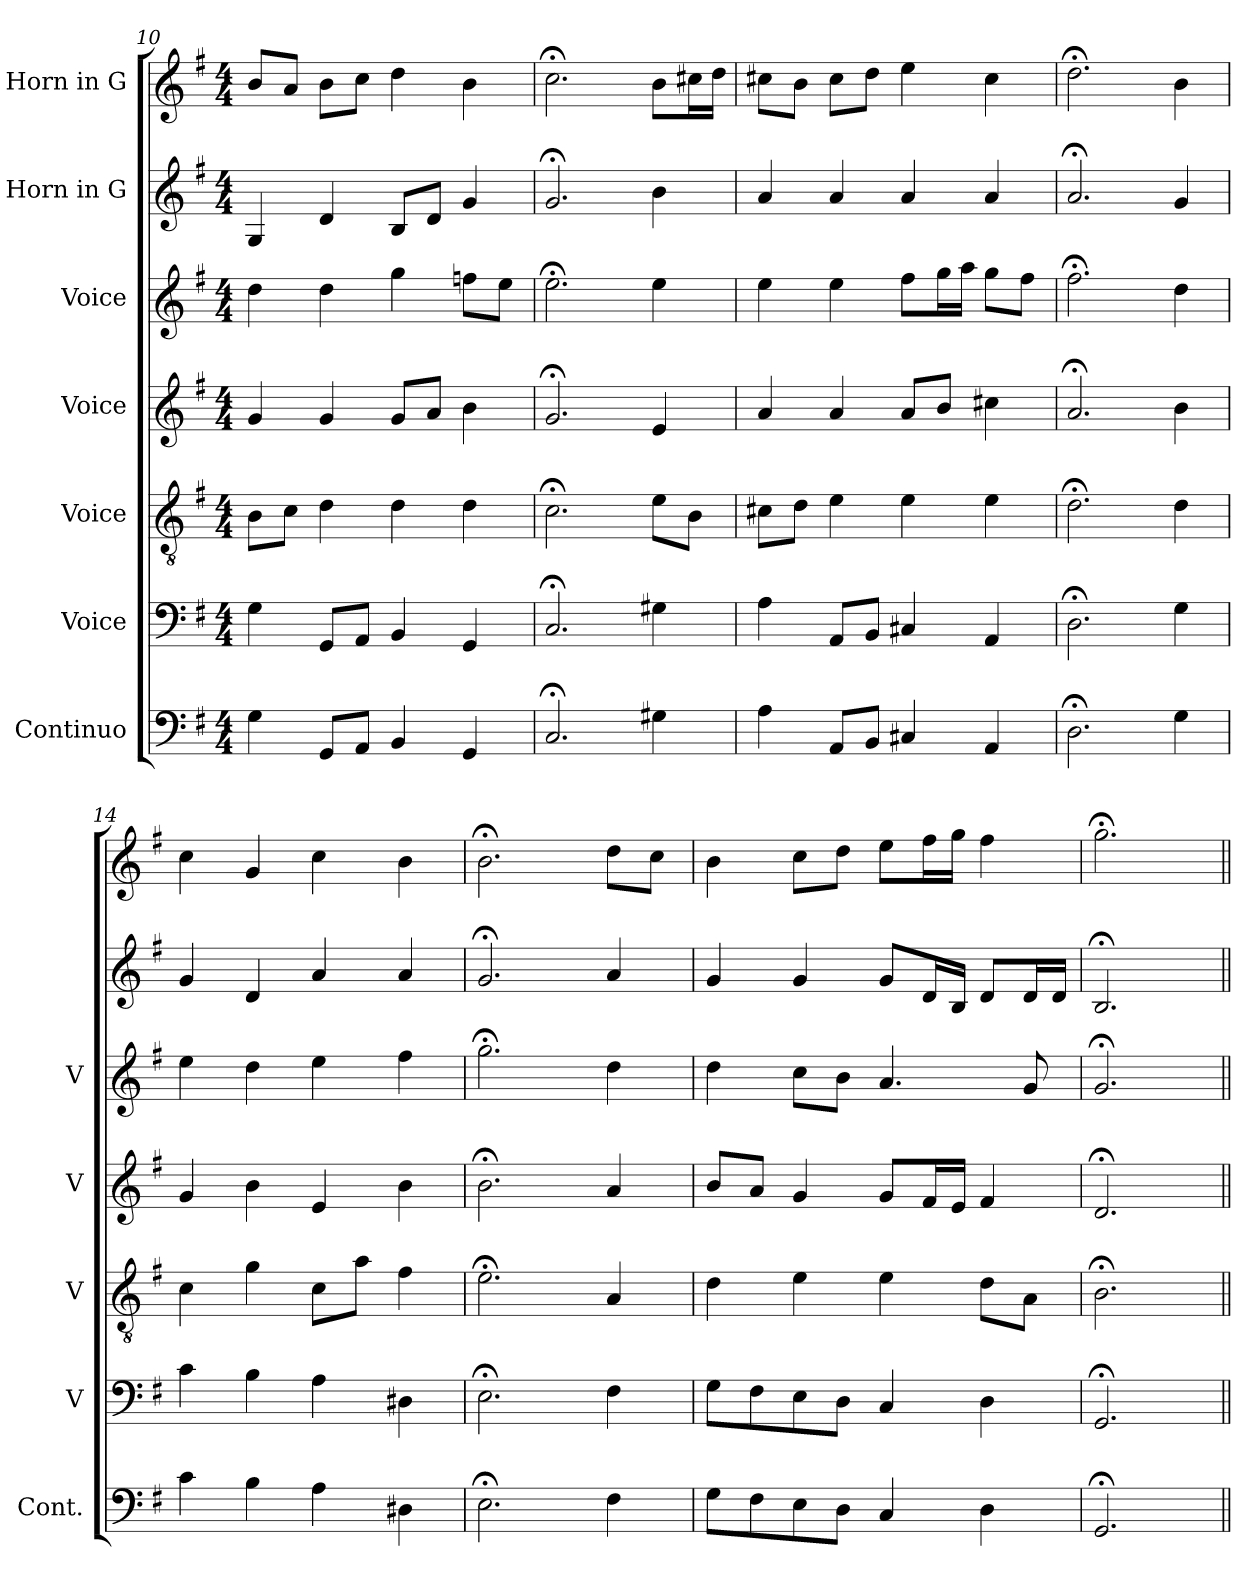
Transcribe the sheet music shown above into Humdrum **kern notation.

**kern	**kern	**kern	**kern	**kern	**kern	**kern
*part7	*part6	*part5	*part4	*part3	*part2	*part1
*staff7	*staff6	*staff5	*staff4	*staff3	*staff2	*staff1
*I"Continuo	*I"Voice	*I"Voice	*I"Voice	*I"Voice	*I"Horn in G	*I"Horn in G
*I'Cont.	*I'V	*I'V	*I'V	*I'V	*	*
*clefF4	*clefF4	*clefGv2	*clefG2	*clefG2	*clefG2	*clefG2
*	*	*	*	*	*ITrd3c5	*ITrd3c5
*k[f#]	*k[f#]	*k[f#]	*k[f#]	*k[f#]	*k[f#c#]	*k[f#c#]
*M4/4	*M4/4	*M4/4	*M4/4	*M4/4	*M4/4	*M4/4
=10	=10	=10	=10	=10	=10	=10
4G	4G	8BL	4g	4dd	4D	8f#L
.	.	8cJ	.	.	.	8eJ
8GGL	8GGL	4d	4g	4dd	4A	8f#L
8AAJ	8AAJ	.	.	.	.	8gJ
4BB	4BB	4d	8gL	4gg	8F#L	4a
.	.	.	8aJ	.	8AJ	.
4GG	4GG	4d	4b	8ffnL	4d	4f#
.	.	.	.	8eeJ	.	.
=11	=11	=11	=11	=11	=11	=11
2.C;<	2.C;<	2.c;<	2.g;<	2.ee;<	2.d;<	2.g;<
4G#X	4G#X	8eL	4e	4ee	4f#	8f#L
.	.	8BJ	.	.	.	16g#XL
.	.	.	.	.	.	16aJJ
=12	=12	=12	=12	=12	=12	=12
4A	4A	8c#XL	4a	4ee	4e	8g#XL
.	.	8dJ	.	.	.	8f#J
8AAL	8AAL	4e	4a	4ee	4e	8g#L
8BBJ	8BBJ	.	.	.	.	8aJ
4C#X	4C#X	4e	8aL	8ff#L	4e	4b
.	.	.	8bJ	16ggL	.	.
.	.	.	.	16aaJJ	.	.
4AA	4AA	4e	4cc#X	8ggL	4e	4g#
.	.	.	.	8ff#J	.	.
=13	=13	=13	=13	=13	=13	=13
2.D;<	2.D;<	2.d;<	2.a;<	2.ff#;<	2.e;<	2.a;<
4G	4G	4d	4b	4dd	4d	4f#
=14	=14	=14	=14	=14	=14	=14
4c	4c	4c	4g	4ee	4d	4g
4B	4B	4g	4b	4dd	4A	4d
4A	4A	8cL	4e	4ee	4e	4g
.	.	8aJ	.	.	.	.
4D#X	4D#X	4f#	4b	4ff#	4e	4f#
=15	=15	=15	=15	=15	=15	=15
2.E;<	2.E;<	2.e;<	2.b;<	2.gg;<	2.d;<	2.f#;<
4F#	4F#	4A	4a	4dd	4e	8aL
.	.	.	.	.	.	8gJ
=16	=16	=16	=16	=16	=16	=16
8GL	8GL	4d	8bL	4dd	4d	4f#
8F#	8F#	.	8aJ	.	.	.
8E	8E	4e	4g	8ccL	4d	8gL
8DJ	8DJ	.	.	8bJ	.	8aJ
4C	4C	4e	8gL	4.a	8dL	8bL
.	.	.	16f#L	.	16AL	16cc#L
.	.	.	16eJJ	.	16F#JJ	16ddJJ
4D	4D	8dL	4f#	.	8AL	4cc#
.	.	8AJ	.	8g	16AL	.
.	.	.	.	.	16AJJ	.
=17	=17	=17	=17	=17	=17	=17
2.GG;<	2.GG;<	2.B;<	2.d;<	2.g;<	2.F#;<	2.dd;<
=||	=||	=||	=||	=||	=||	=||
*-	*-	*-	*-	*-	*-	*-
